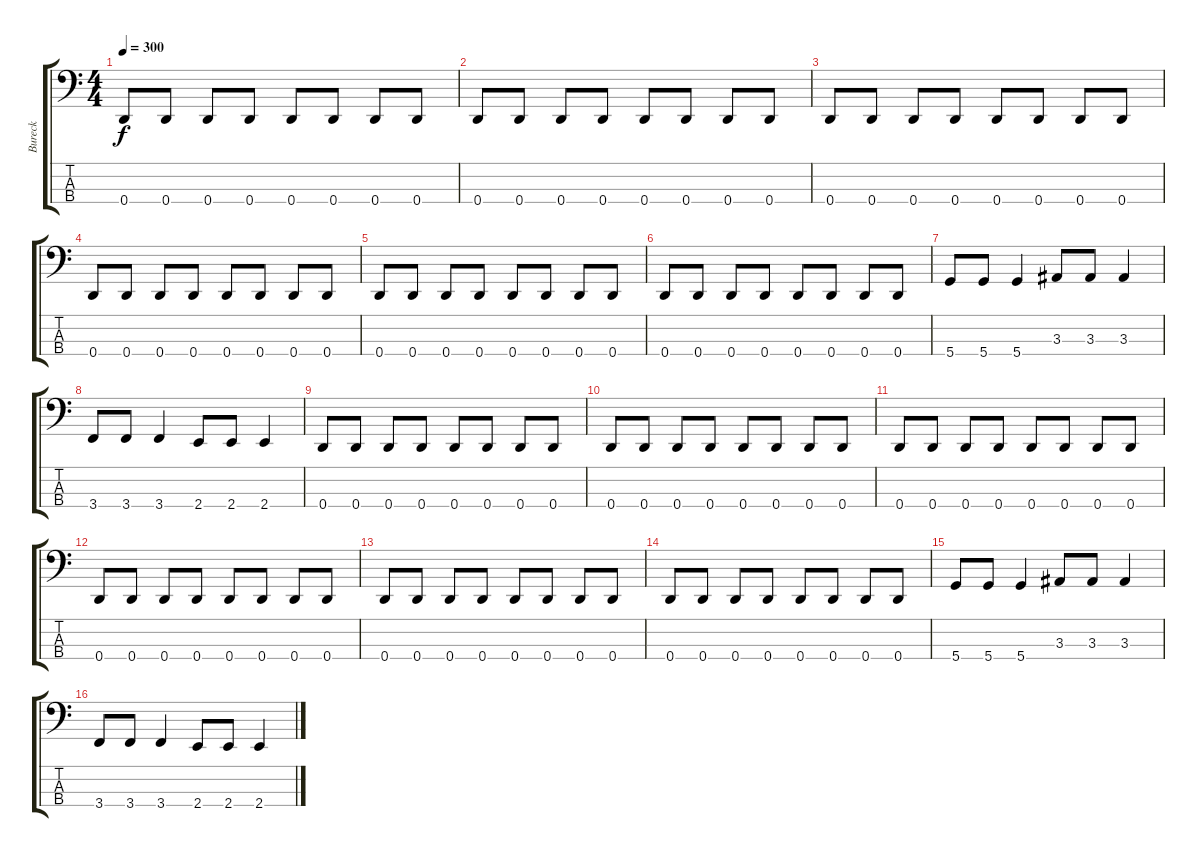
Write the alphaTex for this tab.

\track ("Bureck" "Bureck") {instrument electricbassfinger}
\staff {score tabs}
\tuning (F2 C2 G1 D1) {hide}
\ts (4 4)
\tempo 300
\clef f4
\ks c
0.4.8{dy f} 0.4.8 0.4.8 0.4.8 0.4.8 0.4.8 0.4.8 0.4.8 |
0.4.8 0.4.8 0.4.8 0.4.8 0.4.8 0.4.8 0.4.8 0.4.8 |
0.4.8 0.4.8 0.4.8 0.4.8 0.4.8 0.4.8 0.4.8 0.4.8 |
0.4.8 0.4.8 0.4.8 0.4.8 0.4.8 0.4.8 0.4.8 0.4.8 |
0.4.8 0.4.8 0.4.8 0.4.8 0.4.8 0.4.8 0.4.8 0.4.8 |
0.4.8 0.4.8 0.4.8 0.4.8 0.4.8 0.4.8 0.4.8 0.4.8 |
5.4.8 5.4.8 5.4.4 3.3.8 3.3.8 3.3.4 |
3.4.8 3.4.8 3.4.4 2.4.8 2.4.8 2.4.4 |
0.4.8 0.4.8 0.4.8 0.4.8 0.4.8 0.4.8 0.4.8 0.4.8 |
0.4.8 0.4.8 0.4.8 0.4.8 0.4.8 0.4.8 0.4.8 0.4.8 |
0.4.8 0.4.8 0.4.8 0.4.8 0.4.8 0.4.8 0.4.8 0.4.8 |
0.4.8 0.4.8 0.4.8 0.4.8 0.4.8 0.4.8 0.4.8 0.4.8 |
0.4.8 0.4.8 0.4.8 0.4.8 0.4.8 0.4.8 0.4.8 0.4.8 |
0.4.8 0.4.8 0.4.8 0.4.8 0.4.8 0.4.8 0.4.8 0.4.8 |
5.4.8 5.4.8 5.4.4 3.3.8 3.3.8 3.3.4 |
3.4.8 3.4.8 3.4.4 2.4.8 2.4.8 2.4.4
